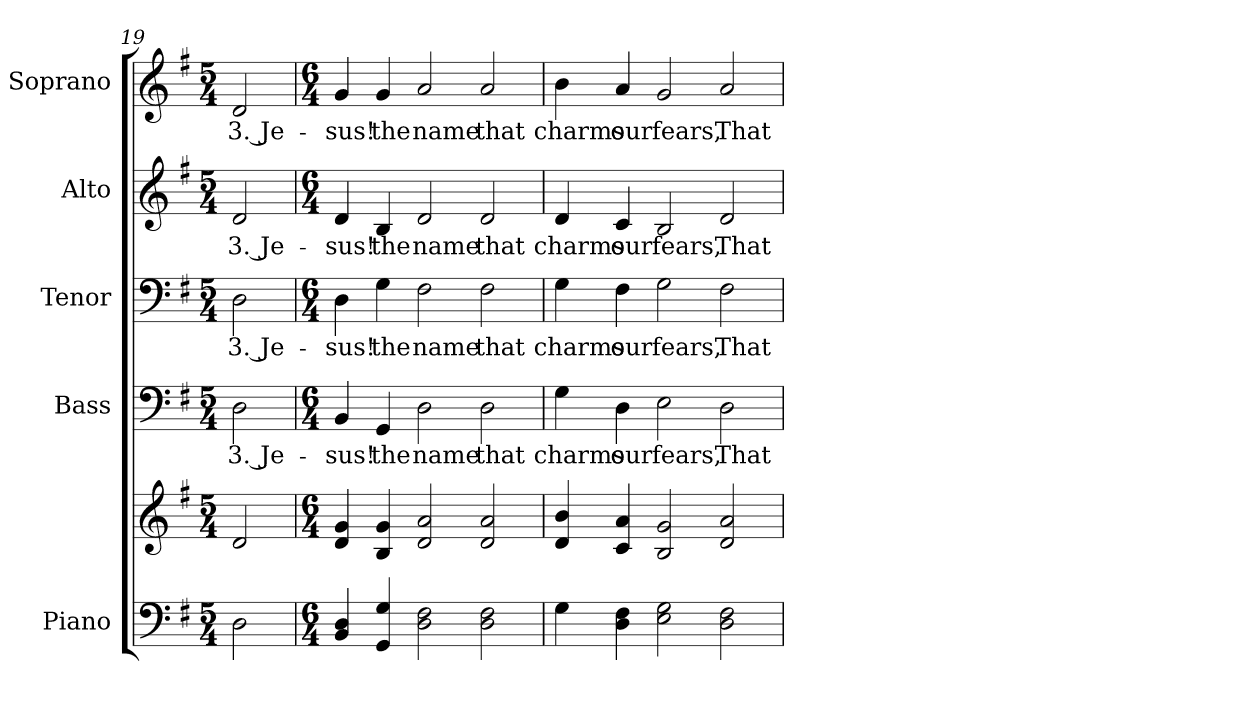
**kern	**kern	**kern	**text	**kern	**text	**kern	**text	**kern	**text
*part5	*part5	*part4	*part4	*part3	*part3	*part2	*part2	*part1	*part1
*staff6	*staff5	*staff4	*staff4	*staff3	*staff3	*staff2	*staff2	*staff1	*staff1
*I"Piano	*	*I"Bass	*	*I"Tenor	*	*I"Alto	*	*I"Soprano	*
*I'Pno.	*	*I'B.	*	*I'T.	*	*I'A.	*	*I'S.	*
*clefF4	*clefG2	*clefF4	*	*clefF4	*	*clefG2	*	*clefG2	*
*k[f#]	*k[f#]	*k[f#]	*	*k[f#]	*	*k[f#]	*	*k[f#]	*
*G:	*G:	*G:	*	*G:	*	*G:	*	*G:	*
*M5/4	*M5/4	*M5/4	*	*M5/4	*	*M5/4	*	*M5/4	*
=19	=19	=19	=19	=19	=19	=19	=19	=19	=19
!	!	!	!LO:LY:b:color=#000000	!	!	!	!	!	!
!	!	!	!	!	!LO:LY:b:color=#000000	!	!	!	!
!	!	!	!	!	!	!	!LO:LY:b:color=#000000	!	!
!	!	!	!	!	!	!	!	!	!LO:LY:b:color=#000000
2Di\	2di/	2Di\	3. Je-	2Di\	3. Je-	2di/	3. Je-	2di/	3. Je-
=20	=20	=20	=20	=20	=20	=20	=20	=20	=20
*M6/4	*M6/4	*M6/4	*	*M6/4	*	*M6/4	*	*M6/4	*
!	!	!	!LO:LY:b:color=#000000	!	!	!	!	!	!
!	!	!	!	!	!LO:LY:b:color=#000000	!	!	!	!
!	!	!	!	!	!	!	!LO:LY:b:color=#000000	!	!
!	!	!	!	!	!	!	!	!	!LO:LY:b:color=#000000
4BBi/ 4Di	4di/ 4gi	4BBi/	-sus!	4Di\	-sus!	4di/	-sus!	4gi/	-sus!
!	!	!	!LO:LY:b:color=#000000	!	!	!	!	!	!
!	!	!	!	!	!LO:LY:b:color=#000000	!	!	!	!
!	!	!	!	!	!	!	!LO:LY:b:color=#000000	!	!
!	!	!	!	!	!	!	!	!	!LO:LY:b:color=#000000
4GGi/ 4Gi	4Bi/ 4gi	4GGi/	the	4Gi\	the	4Bi/	the	4gi/	the
!	!	!	!LO:LY:b:color=#000000	!	!	!	!	!	!
!	!	!	!	!	!LO:LY:b:color=#000000	!	!	!	!
!	!	!	!	!	!	!	!LO:LY:b:color=#000000	!	!
!	!	!	!	!	!	!	!	!	!LO:LY:b:color=#000000
2Di\ 2F#i	2di/ 2ai	2Di\	name	2F#i\	name	2di/	name	2ai/	name
!	!	!	!LO:LY:b:color=#000000	!	!	!	!	!	!
!	!	!	!	!	!LO:LY:b:color=#000000	!	!	!	!
!	!	!	!	!	!	!	!LO:LY:b:color=#000000	!	!
!	!	!	!	!	!	!	!	!	!LO:LY:b:color=#000000
2Di\ 2F#i	2di/ 2ai	2Di\	that	2F#i\	that	2di/	that	2ai/	that
=21	=21	=21	=21	=21	=21	=21	=21	=21	=21
!	!	!	!LO:LY:b:color=#000000	!	!	!	!	!	!
!	!	!	!	!	!LO:LY:b:color=#000000	!	!	!	!
!	!	!	!	!	!	!	!LO:LY:b:color=#000000	!	!
!	!	!	!	!	!	!	!	!	!LO:LY:b:color=#000000
4Gi\	4di/ 4bi	4Gi\	charms	4Gi\	charms	4di/	charms	4bi\	charms
!	!	!	!LO:LY:b:color=#000000	!	!	!	!	!	!
!	!	!	!	!	!LO:LY:b:color=#000000	!	!	!	!
!	!	!	!	!	!	!	!LO:LY:b:color=#000000	!	!
!	!	!	!	!	!	!	!	!	!LO:LY:b:color=#000000
4Di\ 4F#i	4ci/ 4ai	4Di\	our	4F#i\	our	4ci/	our	4ai/	our
!	!	!	!LO:LY:b:color=#000000	!	!	!	!	!	!
!	!	!	!	!	!LO:LY:b:color=#000000	!	!	!	!
!	!	!	!	!	!	!	!LO:LY:b:color=#000000	!	!
!	!	!	!	!	!	!	!	!	!LO:LY:b:color=#000000
2Ei\ 2Gi	2Bi/ 2gi	2Ei\	fears,	2Gi\	fears,	2Bi/	fears,	2gi/	fears,
!	!	!	!LO:LY:b:color=#000000	!	!	!	!	!	!
!	!	!	!	!	!LO:LY:b:color=#000000	!	!	!	!
!	!	!	!	!	!	!	!LO:LY:b:color=#000000	!	!
!	!	!	!	!	!	!	!	!	!LO:LY:b:color=#000000
2Di\ 2F#i	2di/ 2ai	2Di\	That	2F#i\	That	2di/	That	2ai/	That
=	=	=	=	=	=	=	=	=	=
*-	*-	*-	*-	*-	*-	*-	*-	*-	*-
